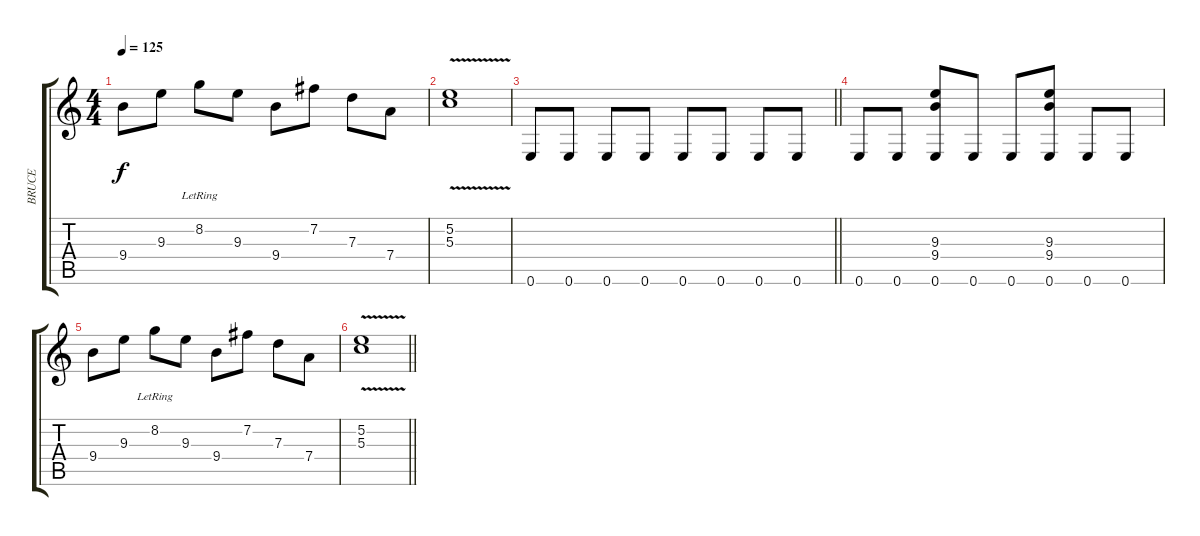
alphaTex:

\track ("BRUCE " "BRUCE ") {instrument distortionguitar}
\staff {score tabs}
\tuning (E4 B3 G3 D3 A2 E2) {hide}
\ts (4 4)
\tempo 125
\clef g2
\ks c
9.4.8{dy f} 9.3.8 8.2{lr}.8 9.3.8 9.4.8 7.2.8 7.3.8 7.4.8 |
(5.2 5.3{v}).1 |
\barLineRight lightlight
0.6.8 0.6.8 0.6.8 0.6.8 0.6.8 0.6.8 0.6.8 0.6.8 |
0.6.8 0.6.8 (9.3 9.4 0.6).8 0.6.8 0.6.8 (9.3 9.4 0.6).8 0.6.8 0.6.8 |
9.4.8 9.3.8 8.2{lr}.8 9.3.8 9.4.8 7.2.8 7.3.8 7.4.8 |
\barLineRight lightlight
(5.2 5.3{v}).1
